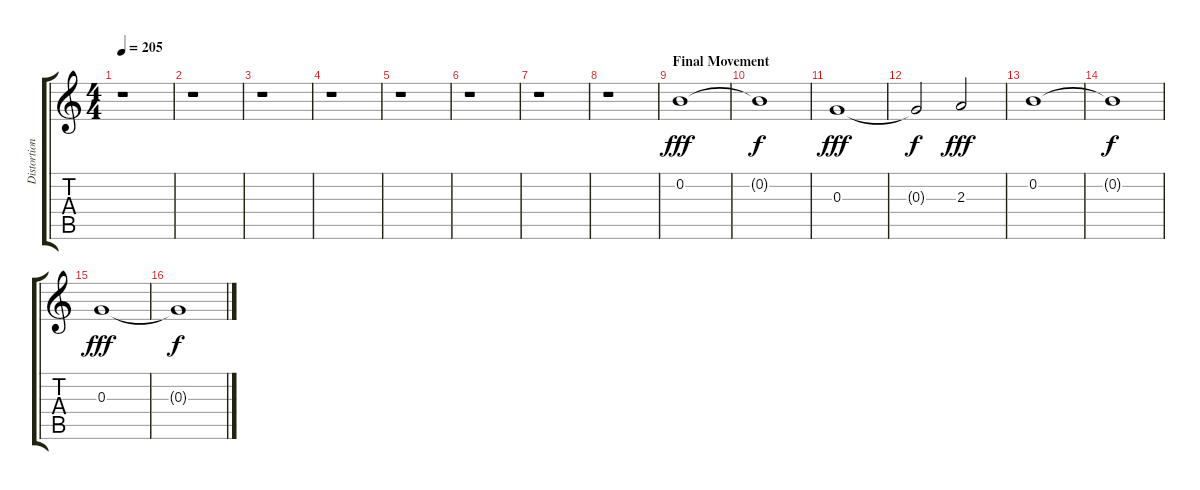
\track ("Distortion 303" "Distortion") {instrument synthbass2}
\staff {score tabs}
\tuning (E4 B3 G3 D3 A2 E2) {hide}
\ts (4 4)
\tempo 205
\clef g2
\ks c
r.1{dy fff} |
r.1 |
r.1 |
r.1 |
r.1 |
r.1 |
r.1 |
r.1 |
\section ("" "Final Movement")
0.2.1 |
0.2{t}.1{dy f} |
0.3.1{dy fff} |
0.3{t}.2{dy f} 2.3.2{dy fff} |
0.2.1 |
0.2{t}.1{dy f} |
0.3.1{dy fff} |
0.3{t}.1{dy f}
